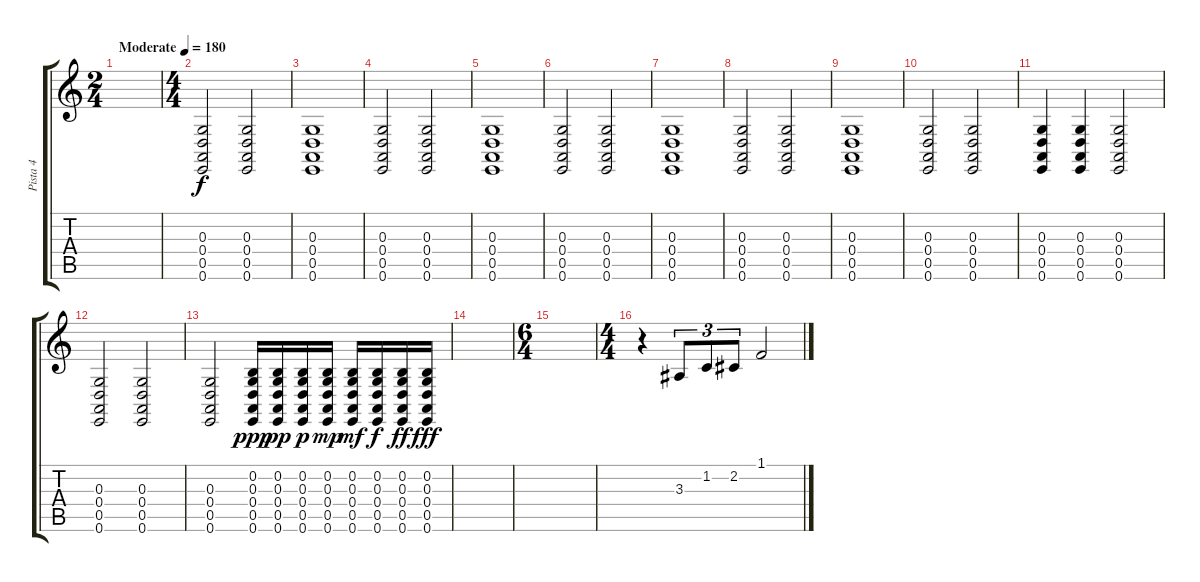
\track ("Pista 4" "Pista 4") {instrument timpani}
\staff {score tabs}
\tuning (E4 B3 G3 D3 A2 E2) {hide}
\ts (2 4)
\tempo (180 "Moderate")
\clef g2
\ks c
|
\ts (4 4)
(0.3 0.4 0.5 0.6).2 (0.3 0.4 0.5 0.6).2 |
(0.3 0.4 0.5 0.6).1 |
(0.3 0.4 0.5 0.6).2 (0.3 0.4 0.5 0.6).2 |
(0.3 0.4 0.5 0.6).1 |
(0.3 0.4 0.5 0.6).2 (0.3 0.4 0.5 0.6).2 |
(0.3 0.4 0.5 0.6).1 |
(0.3 0.4 0.5 0.6).2 (0.3 0.4 0.5 0.6).2 |
(0.3 0.4 0.5 0.6).1 |
(0.3 0.4 0.5 0.6).2 (0.3 0.4 0.5 0.6).2 |
(0.3 0.4 0.5 0.6).4 (0.3 0.4 0.5 0.6).4 (0.3 0.4 0.5 0.6).2 |
(0.3 0.4 0.5 0.6).2 (0.3 0.4 0.5 0.6).2 |
(0.3 0.4 0.5 0.6).2 (0.2 0.3 0.4 0.5 0.6).16{dy ppp} (0.2 0.3 0.4 0.5 0.6).16{dy pp} (0.2 0.3 0.4 0.5 0.6).16{dy p} (0.2 0.3 0.4 0.5 0.6).16{dy mp} (0.2 0.3 0.4 0.5 0.6).16{dy mf} (0.2 0.3 0.4 0.5 0.6).16{dy f} (0.2 0.3 0.4 0.5 0.6).16{dy ff} (0.2 0.3 0.4 0.5 0.6).16{dy fff} |
|
\ts (6 4)
|
\ts (4 4)
r.4{volume 16 balance 16 instrument brasssection} 3.3.8{tu (3 2)} 1.2.8{tu (3 2)} 2.2.8{tu (3 2)} 1.1.2
